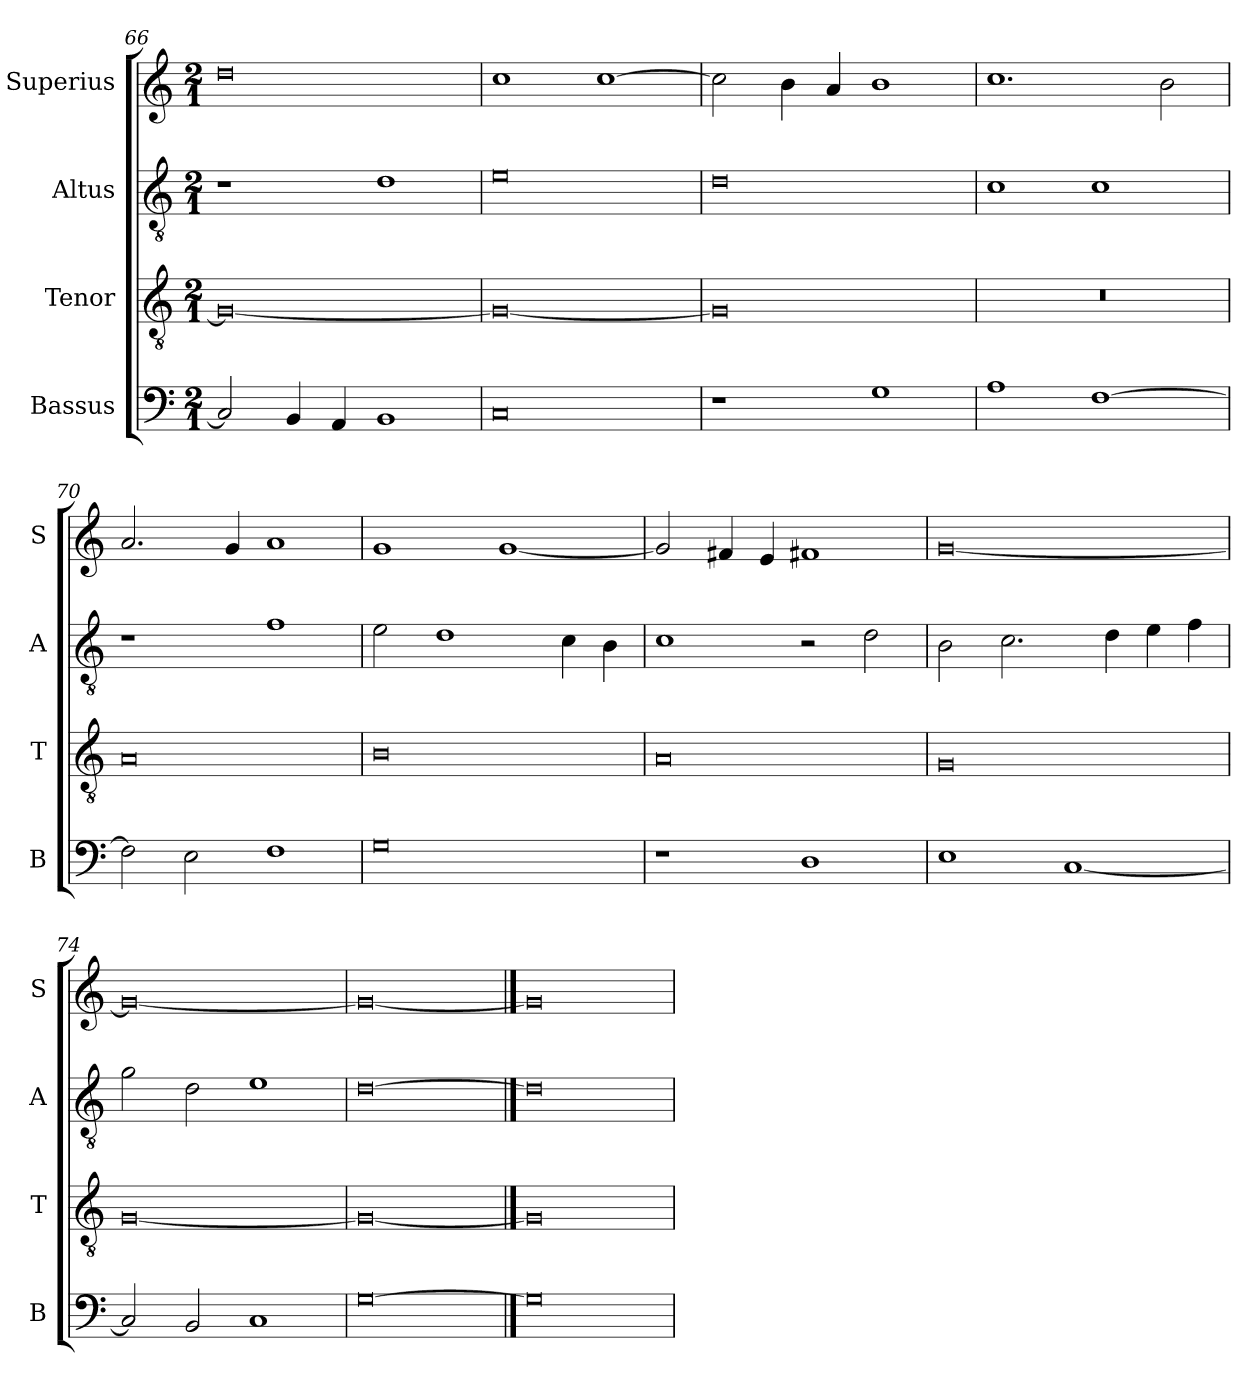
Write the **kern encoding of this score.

**kern	**kern	**kern	**kern
*part4	*part3	*part2	*part1
*staff4	*staff3	*staff2	*staff1
*I"Bassus	*I"Tenor	*I"Altus	*I"Superius
*I'B	*I'T	*I'A	*I'S
*clefF4	*clefGv2	*clefGv2	*clefG2
*k[]	*k[]	*k[]	*k[]
*C:	*C:	*C:	*C:
*M2/1	*M2/1	*M2/1	*M2/1
=66	=66	=66	=66
2C]	0G_	1r	0dd
4BB	.	.	.
4AA	.	.	.
1BB	.	1d	.
=67	=67	=67	=67
0C	0G_	0e	1cc
.	.	.	[1cc
=68	=68	=68	=68
1r	0G]	0d	2cc]
.	.	.	4b
.	.	.	4a
1G	.	.	1b
=69	=69	=69	=69
1A	0r	1c	1.cc
[1F	.	1c	.
.	.	.	2b
=70	=70	=70	=70
2F]	0A	1r	2.a
2E	.	.	.
.	.	.	4g
1F	.	1f	1a
=71	=71	=71	=71
0G	0B	2e	1g
.	.	1d	.
.	.	.	[1g
.	.	4c	.
.	.	4B	.
=72	=72	=72	=72
1r	0A	1c	2g]
.	.	.	4f#X
.	.	.	4e
1D	.	2r	1f#X
.	.	2d	.
=73	=73	=73	=73
1E	0G	2B	[0g
.	.	2.c	.
[1C	.	.	.
.	.	4d	.
.	.	4e	.
.	.	4f	.
=74	=74	=74	=74
2C]	[0G	2g	0g_
2BB	.	2d	.
1C	.	1e	.
=75	=75	=75	=75
[0G	0G_	[0d	0g_
==76	==76	==76	==76
0G]	0G]	0d]	0g]
=	=	=	=
*-	*-	*-	*-
